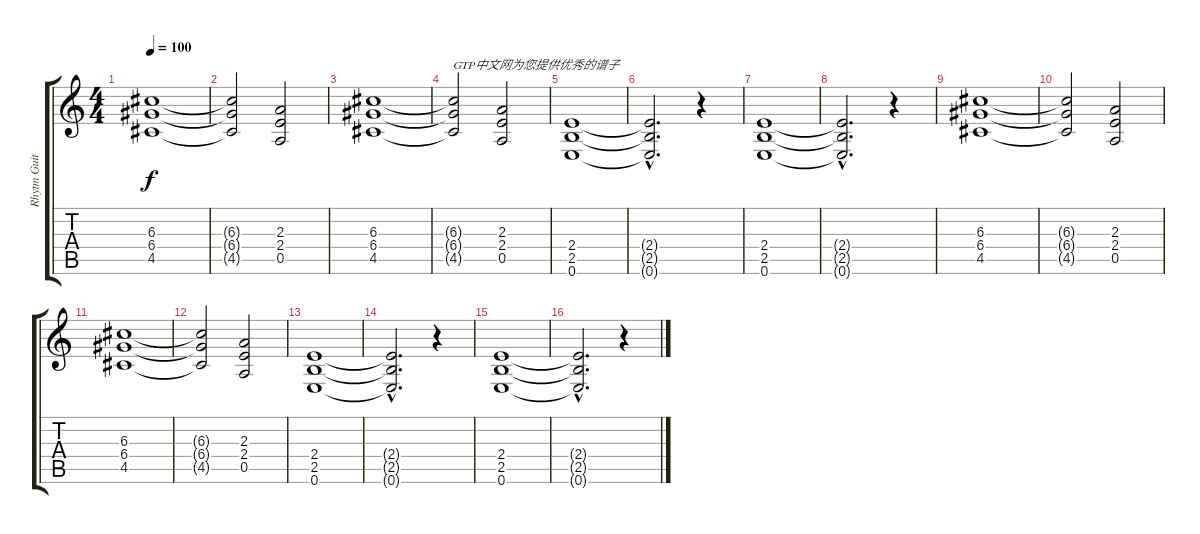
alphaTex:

\track ("Rhytm Guitar" "Rhytm Guit") {instrument distortionguitar}
\staff {score tabs}
\tuning (E4 B3 G3 D3 A2 E2) {hide}
\ts (4 4)
\tempo 100
\clef g2
\ks c
(6.3 6.4 4.5).1{dy f instrument distortionguitar} |
(6.3{t} 6.4{t} 4.5{t}).2 (2.3 2.4 0.5).2 |
(6.3 6.4 4.5).1 |
(6.3{t} 6.4{t} 4.5{t}).2{txt "GTP中文网为您提供优秀的谱子"} (2.3 2.4 0.5).2 |
(2.4 2.5 0.6).1 |
(2.4{hac t} 2.5{hac t} 0.6{hac t}).2{d} r.4 |
(2.4 2.5 0.6).1 |
(2.4{hac t} 2.5{hac t} 0.6{hac t}).2{d} r.4 |
(6.3 6.4 4.5).1 |
(6.3{t} 6.4{t} 4.5{t}).2 (2.3 2.4 0.5).2 |
(6.3 6.4 4.5).1 |
(6.3{t} 6.4{t} 4.5{t}).2 (2.3 2.4 0.5).2 |
(2.4 2.5 0.6).1 |
(2.4{hac t} 2.5{hac t} 0.6{hac t}).2{d} r.4 |
(2.4 2.5 0.6).1 |
(2.4{hac t} 2.5{hac t} 0.6{hac t}).2{d} r.4
